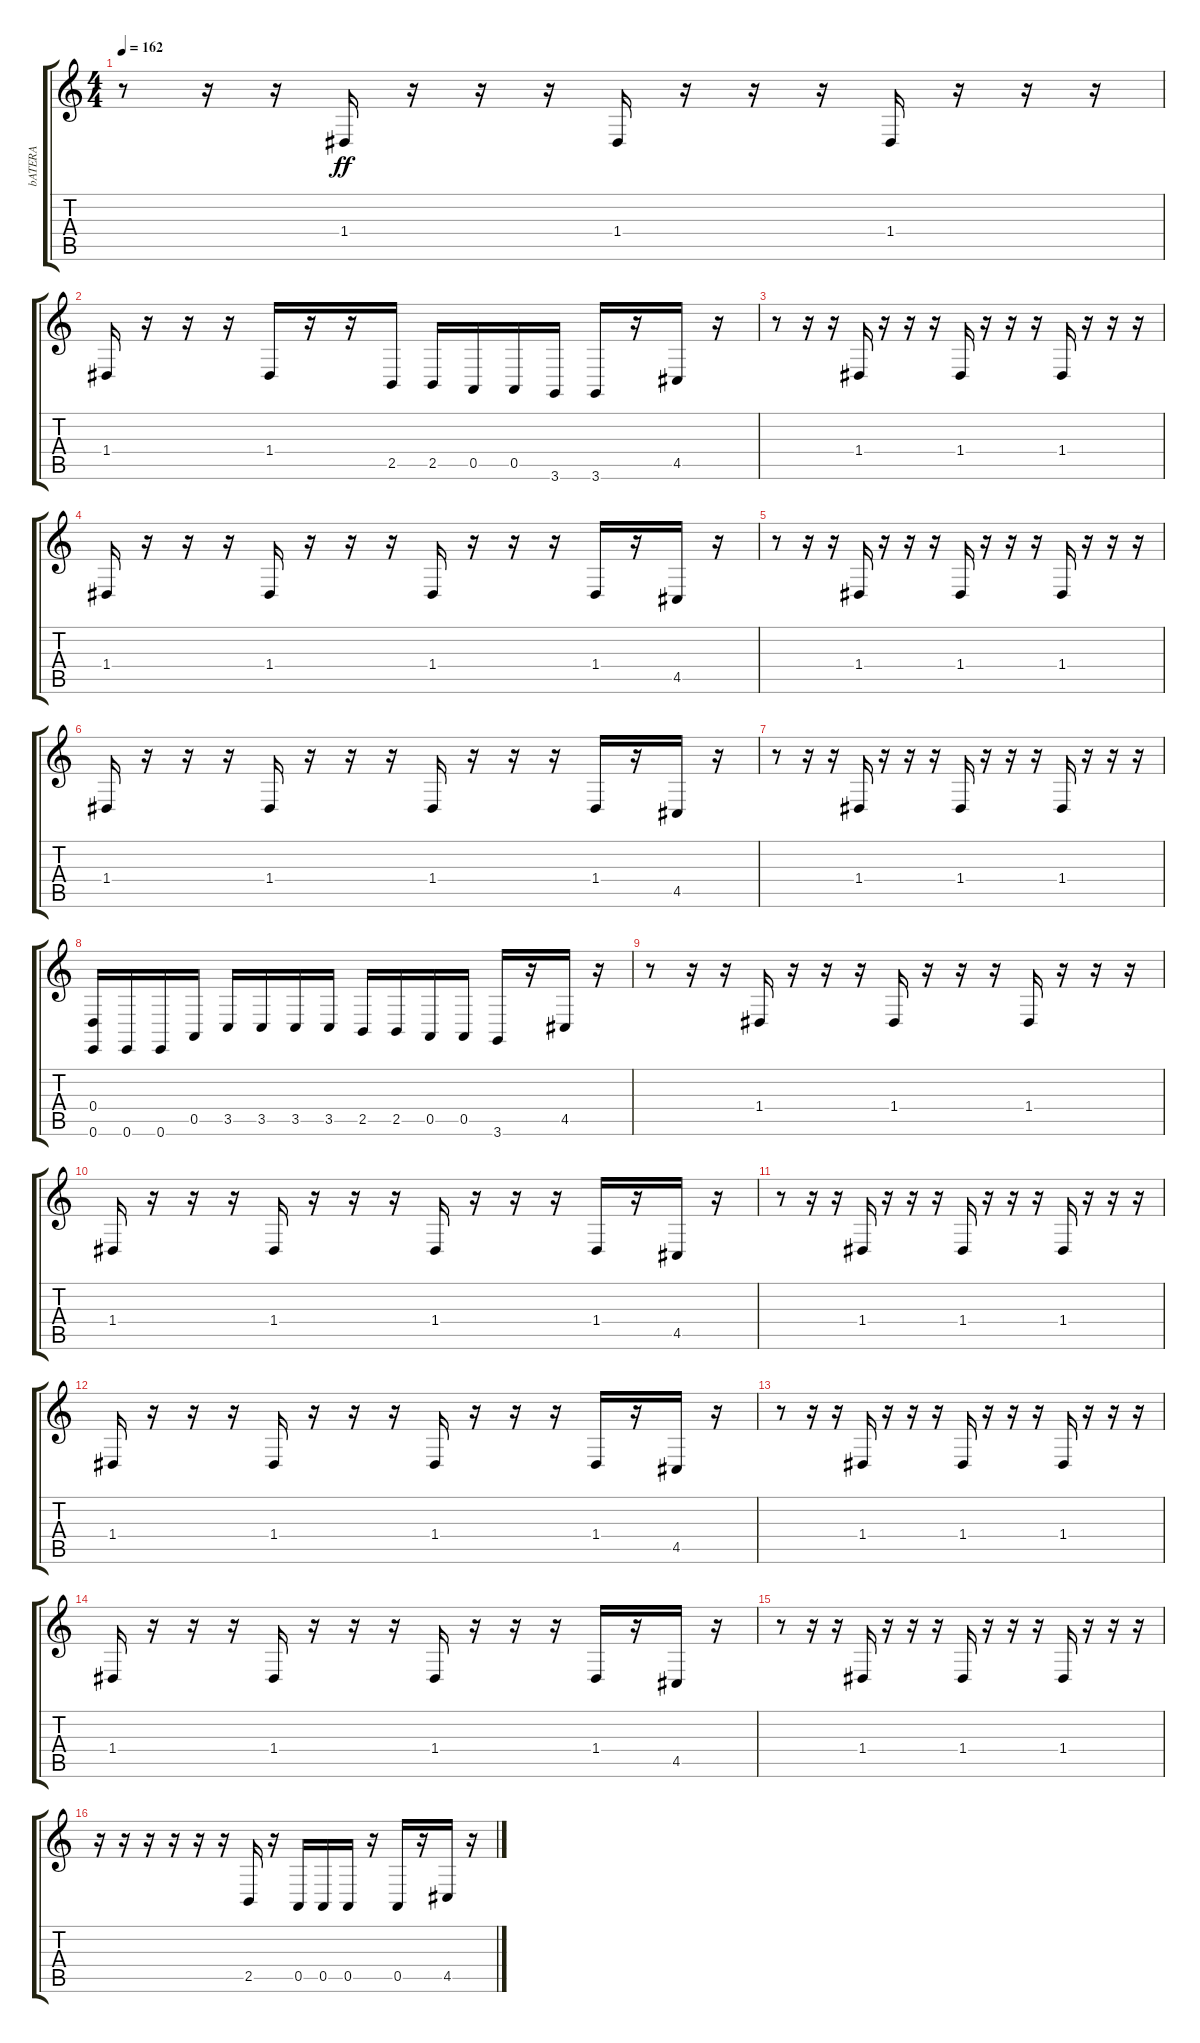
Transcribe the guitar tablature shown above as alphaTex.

\track ("bATERA" "bATERA") {instrument rockorgan}
\staff {score tabs}
\tuning (E4 B3 G3 D3 A2 E2) {hide}
\ts (4 4)
\tempo 162
\clef g2
\ks c
r.8{dy ff} r.16 r.16 1.4.16 r.16 r.16 r.16 1.4.16 r.16 r.16 r.16 1.4.16 r.16 r.16 r.16 |
1.4.16 r.16 r.16 r.16 1.4.16 r.16 r.16 2.5.16 2.5.16 0.5.16 0.5.16 3.6.16 3.6.16 r.16 4.5.16 r.16 |
r.8 r.16 r.16 1.4.16 r.16 r.16 r.16 1.4.16 r.16 r.16 r.16 1.4.16 r.16 r.16 r.16 |
1.4.16 r.16 r.16 r.16 1.4.16 r.16 r.16 r.16 1.4.16 r.16 r.16 r.16 1.4.16 r.16 4.5.16 r.16 |
r.8 r.16 r.16 1.4.16 r.16 r.16 r.16 1.4.16 r.16 r.16 r.16 1.4.16 r.16 r.16 r.16 |
1.4.16 r.16 r.16 r.16 1.4.16 r.16 r.16 r.16 1.4.16 r.16 r.16 r.16 1.4.16 r.16 4.5.16 r.16 |
r.8 r.16 r.16 1.4.16 r.16 r.16 r.16 1.4.16 r.16 r.16 r.16 1.4.16 r.16 r.16 r.16 |
(0.4 0.6).16 0.6.16 0.6.16 0.5.16 3.5.16 3.5.16 3.5.16 3.5.16 2.5.16 2.5.16 0.5.16 0.5.16 3.6.16 r.16 4.5.16 r.16 |
r.8 r.16 r.16 1.4.16 r.16 r.16 r.16 1.4.16 r.16 r.16 r.16 1.4.16 r.16 r.16 r.16 |
1.4.16 r.16 r.16 r.16 1.4.16 r.16 r.16 r.16 1.4.16 r.16 r.16 r.16 1.4.16 r.16 4.5.16 r.16 |
r.8 r.16 r.16 1.4.16 r.16 r.16 r.16 1.4.16 r.16 r.16 r.16 1.4.16 r.16 r.16 r.16 |
1.4.16 r.16 r.16 r.16 1.4.16 r.16 r.16 r.16 1.4.16 r.16 r.16 r.16 1.4.16 r.16 4.5.16 r.16 |
r.8 r.16 r.16 1.4.16 r.16 r.16 r.16 1.4.16 r.16 r.16 r.16 1.4.16 r.16 r.16 r.16 |
1.4.16 r.16 r.16 r.16 1.4.16 r.16 r.16 r.16 1.4.16 r.16 r.16 r.16 1.4.16 r.16 4.5.16 r.16 |
r.8 r.16 r.16 1.4.16 r.16 r.16 r.16 1.4.16 r.16 r.16 r.16 1.4.16 r.16 r.16 r.16 |
r.16 r.16 r.16 r.16 r.16 r.16 2.5.16 r.16 0.5.16 0.5.16 0.5.16 r.16 0.5.16 r.16 4.5.16 r.16
